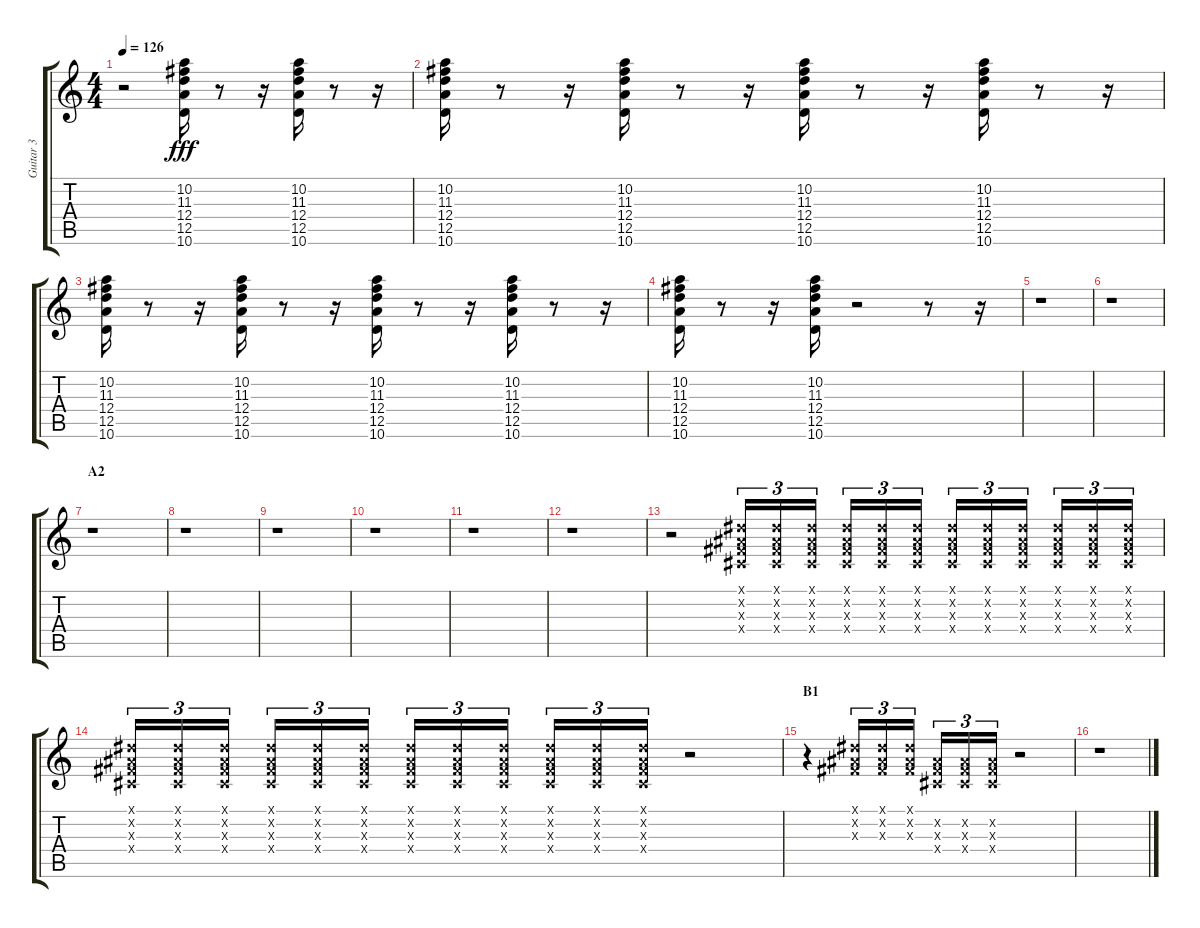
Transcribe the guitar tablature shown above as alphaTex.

\track ("Guitar 3" "Guitar 3") {instrument distortionguitar}
\staff {score tabs}
\tuning (E4 B3 G3 D3 A2 E2) {hide}
\ts (4 4)
\tempo 126
\clef g2
\ks c
r.2{dy fff} (10.2 11.3 12.4 12.5 10.6).16 r.8 r.16 (10.2 11.3 12.4 12.5 10.6).16 r.8 r.16 |
(10.2 11.3 12.4 12.5 10.6).16 r.8 r.16 (10.2 11.3 12.4 12.5 10.6).16 r.8 r.16 (10.2 11.3 12.4 12.5 10.6).16 r.8 r.16 (10.2 11.3 12.4 12.5 10.6).16 r.8 r.16 |
(10.2 11.3 12.4 12.5 10.6).16 r.8 r.16 (10.2 11.3 12.4 12.5 10.6).16 r.8 r.16 (10.2 11.3 12.4 12.5 10.6).16 r.8 r.16 (10.2 11.3 12.4 12.5 10.6).16 r.8 r.16 |
(10.2 11.3 12.4 12.5 10.6).16 r.8 r.16 (10.2 11.3 12.4 12.5 10.6).16 r.2 r.8 r.16 |
r.1 |
r.1 |
\section ("" "A2")
r.1 |
r.1 |
r.1 |
r.1 |
r.1 |
r.1 |
r.2 (-1.1{x} -1.2{x} -1.3{x} -1.4{x}).16{tu (3 2)} (-1.1{x} -1.2{x} -1.3{x} -1.4{x}).16{tu (3 2)} (-1.1{x} -1.2{x} -1.3{x} -1.4{x}).16{tu (3 2)} (-1.1{x} -1.2{x} -1.3{x} -1.4{x}).16{tu (3 2)} (-1.1{x} -1.2{x} -1.3{x} -1.4{x}).16{tu (3 2)} (-1.1{x} -1.2{x} -1.3{x} -1.4{x}).16{tu (3 2)} (-1.1{x} -1.2{x} -1.3{x} -1.4{x}).16{tu (3 2)} (-1.1{x} -1.2{x} -1.3{x} -1.4{x}).16{tu (3 2)} (-1.1{x} -1.2{x} -1.3{x} -1.4{x}).16{tu (3 2)} (-1.1{x} -1.2{x} -1.3{x} -1.4{x}).16{tu (3 2)} (-1.1{x} -1.2{x} -1.3{x} -1.4{x}).16{tu (3 2)} (-1.1{x} -1.2{x} -1.3{x} -1.4{x}).16{tu (3 2)} |
(-1.1{x} -1.2{x} -1.3{x} -1.4{x}).16{tu (3 2)} (-1.1{x} -1.2{x} -1.3{x} -1.4{x}).16{tu (3 2)} (-1.1{x} -1.2{x} -1.3{x} -1.4{x}).16{tu (3 2)} (-1.1{x} -1.2{x} -1.3{x} -1.4{x}).16{tu (3 2)} (-1.1{x} -1.2{x} -1.3{x} -1.4{x}).16{tu (3 2)} (-1.1{x} -1.2{x} -1.3{x} -1.4{x}).16{tu (3 2)} (-1.1{x} -1.2{x} -1.3{x} -1.4{x}).16{tu (3 2)} (-1.1{x} -1.2{x} -1.3{x} -1.4{x}).16{tu (3 2)} (-1.1{x} -1.2{x} -1.3{x} -1.4{x}).16{tu (3 2)} (-1.1{x} -1.2{x} -1.3{x} -1.4{x}).16{tu (3 2)} (-1.1{x} -1.2{x} -1.3{x} -1.4{x}).16{tu (3 2)} (-1.1{x} -1.2{x} -1.3{x} -1.4{x}).16{tu (3 2)} r.2 |
\section ("" "B1")
r.4 (-1.1{x} -1.2{x} -1.3{x}).16{tu (3 2)} (-1.1{x} -1.2{x} -1.3{x}).16{tu (3 2)} (-1.1{x} -1.2{x} -1.3{x}).16{tu (3 2)} (-1.2{x} -1.3{x} -1.4{x}).16{tu (3 2)} (-1.2{x} -1.3{x} -1.4{x}).16{tu (3 2)} (-1.2{x} -1.3{x} -1.4{x}).16{tu (3 2)} r.2 |
r.1
